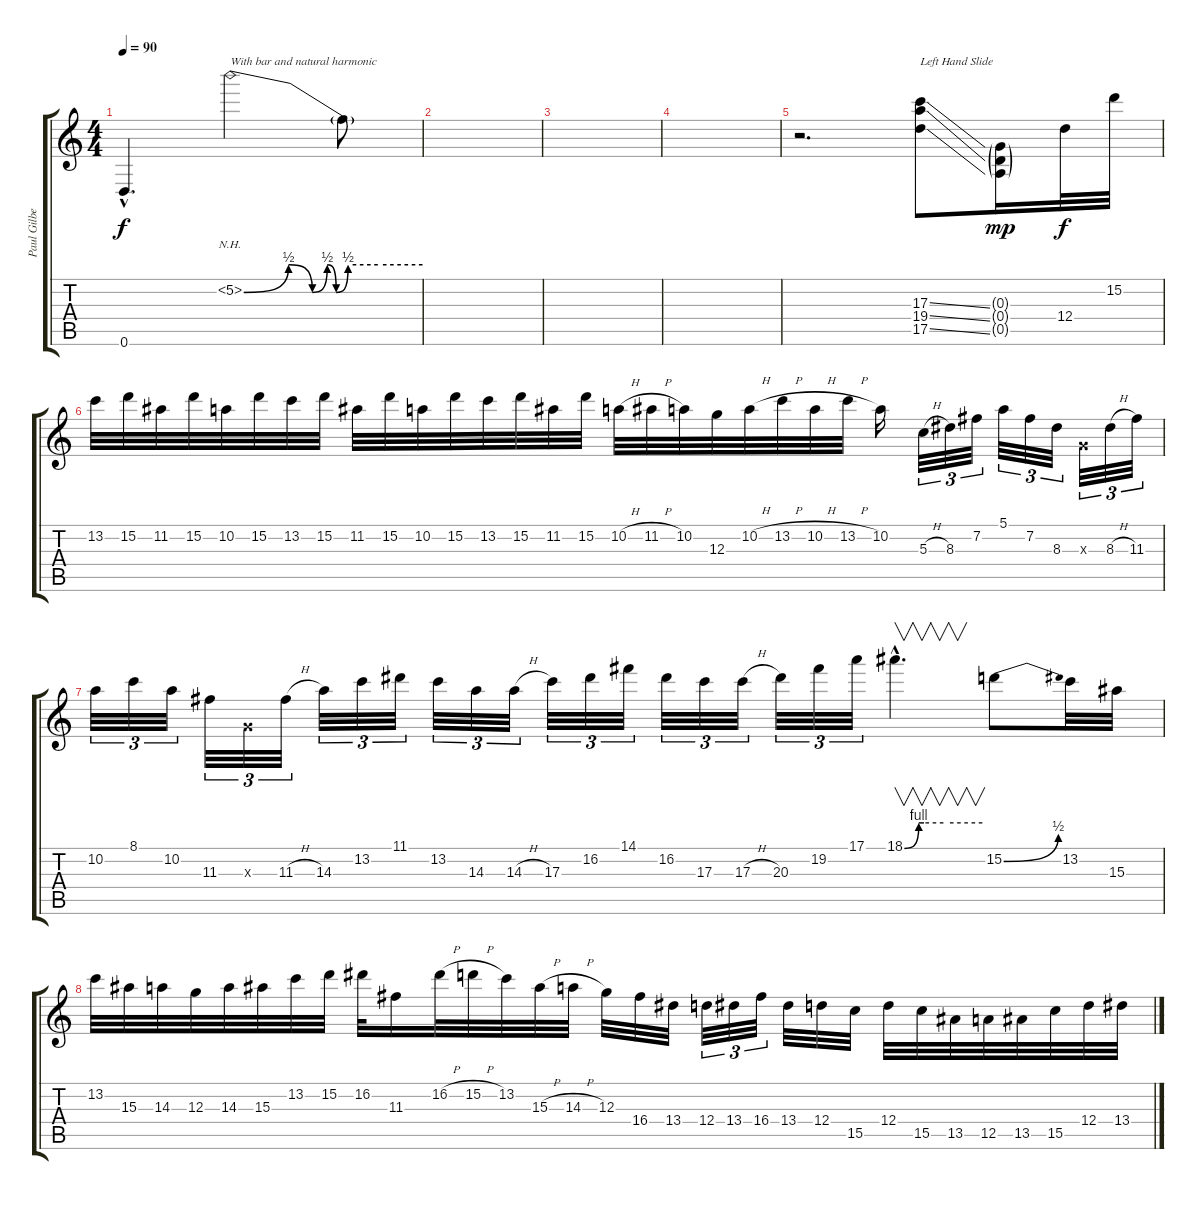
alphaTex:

\track ("Paul Gilbert" "Paul Gilbe") {instrument distortionguitar}
\staff {score tabs}
\tuning (E4 B3 G3 D3 A2 D2) {hide}
\ts (4 4)
\tempo 90
\clef g2
\ks c
0.6{hac t}.4{d dy f} 5.2{be (custom 0 0 15 2 23 0 28 2 31 0 35 2 45 2 60 2) nh}.2{txt "With bar and natural harmonic"} 5.2{t}.8 |
|
|
|
r.2{d} (17.3{ss} 19.4{ss} 17.5{ss}).8{txt "Left Hand Slide"} (0.3{g} 0.4{g} 0.5{g}).16{dy mp} 12.4.32{dy f} 15.2.32 |
13.2.32 15.2.32 11.2.32 15.2.32 10.2.32 15.2.32 13.2.32 15.2.32 11.2.32 15.2.32 10.2.32 15.2.32 13.2.32 15.2.32 11.2.32 15.2.32 10.2{h}.32 11.2{h}.32 10.2.32 12.3.32 10.2{h}.32 13.2{h}.32 10.2{h}.32 13.2{h}.32 10.2.16 5.3{h}.32{tu (3 2)} 8.3.32{tu (3 2)} 7.2.32{tu (3 2)} 5.1.32{tu (3 2)} 7.2.32{tu (3 2)} 8.3.32{tu (3 2)} 0.3{x}.32{tu (3 2)} 8.3{h}.32{tu (3 2)} 11.3.32{tu (3 2)} |
10.2.32{tu (3 2)} 8.1.32{tu (3 2)} 10.2.32{tu (3 2)} 11.3.32{tu (3 2)} 0.3{x}.32{tu (3 2)} 11.3{h}.32{tu (3 2)} 14.3.32{tu (3 2)} 13.2.32{tu (3 2)} 11.1.32{tu (3 2)} 13.2.32{tu (3 2)} 14.3.32{tu (3 2)} 14.3{h}.32{tu (3 2)} 17.3.32{tu (3 2)} 16.2.32{tu (3 2)} 14.1.32{tu (3 2)} 16.2.32{tu (3 2)} 17.3.32{tu (3 2)} 17.3{h}.32{tu (3 2)} 20.3.32{tu (3 2)} 19.2.32{tu (3 2)} 17.1.32{tu (3 2)} 18.1{be (custom 0 0 11 4 15 4 30 4 60 4) hac}.4{v d} 15.2{be (bend 0 0 60 2)}.8 13.2.32 15.3.32 |
13.2.32 15.3.32 14.3.32 12.3.32 14.3.32 15.3.32 13.2.32 15.2.32 16.2.32 11.3.16 16.2{h}.32 15.2{h}.32 13.2.32 15.3{h}.32 14.3{h}.32 12.3.32 16.4.32 13.4.32 12.4.32{tu (3 2)} 13.4.32{tu (3 2)} 16.4.32{tu (3 2)} 13.4.32 12.4.32 15.5.32 12.4.32 15.5.32 13.5.32 12.5.32 13.5.32 15.5.32 12.4.32 13.4.32
